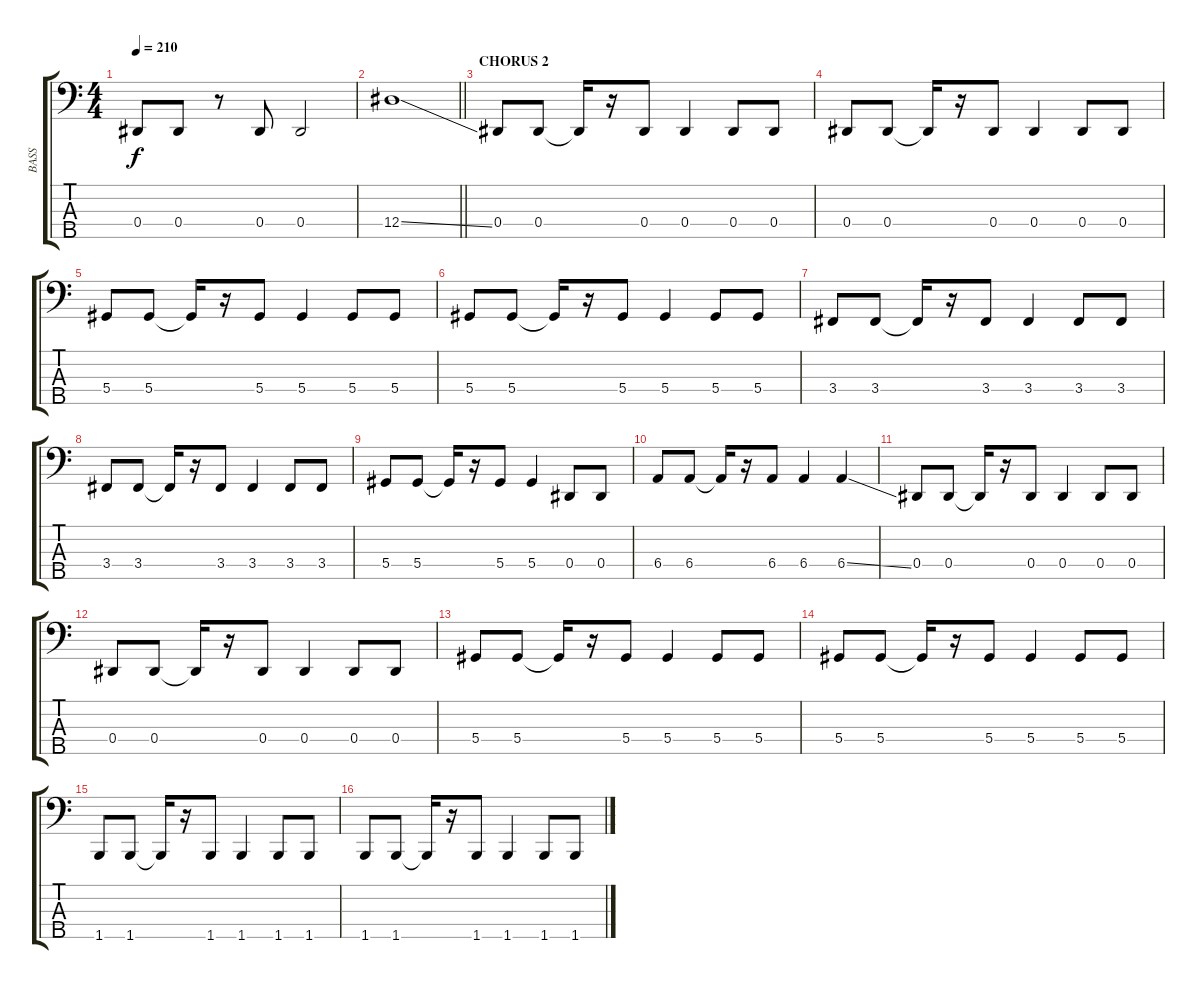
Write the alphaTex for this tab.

\track ("BASS" "BASS") {instrument electricbasspick}
\staff {score tabs}
\tuning (Gb2 Db2 Ab1 Eb1 Bb0) {hide}
\ts (4 4)
\tempo 210
\clef f4
\ks c
0.4.8{dy f} 0.4.8 r.8 0.4.8 0.4.2 |
\barLineRight lightlight
12.4{ss}.1 |
\section ("" "CHORUS 2")
0.4.8 0.4.8 0.4{t}.16 r.16 0.4.8 0.4.4 0.4.8 0.4.8 |
0.4.8 0.4.8 0.4{t}.16 r.16 0.4.8 0.4.4 0.4.8 0.4.8 |
5.4.8 5.4.8 5.4{t}.16 r.16 5.4.8 5.4.4 5.4.8 5.4.8 |
5.4.8 5.4.8 5.4{t}.16 r.16 5.4.8 5.4.4 5.4.8 5.4.8 |
3.4.8 3.4.8 3.4{t}.16 r.16 3.4.8 3.4.4 3.4.8 3.4.8 |
3.4.8 3.4.8 3.4{t}.16 r.16 3.4.8 3.4.4 3.4.8 3.4.8 |
5.4.8 5.4.8 5.4{t}.16 r.16 5.4.8 5.4.4 0.4.8 0.4.8 |
6.4.8 6.4.8 6.4{t}.16 r.16 6.4.8 6.4.4 6.4{ss}.4 |
0.4.8 0.4.8 0.4{t}.16 r.16 0.4.8 0.4.4 0.4.8 0.4.8 |
0.4.8 0.4.8 0.4{t}.16 r.16 0.4.8 0.4.4 0.4.8 0.4.8 |
5.4.8 5.4.8 5.4{t}.16 r.16 5.4.8 5.4.4 5.4.8 5.4.8 |
5.4.8 5.4.8 5.4{t}.16 r.16 5.4.8 5.4.4 5.4.8 5.4.8 |
1.5.8 1.5.8 1.5{t}.16 r.16 1.5.8 1.5.4 1.5.8 1.5.8 |
1.5.8 1.5.8 1.5{t}.16 r.16 1.5.8 1.5.4 1.5.8 1.5.8
